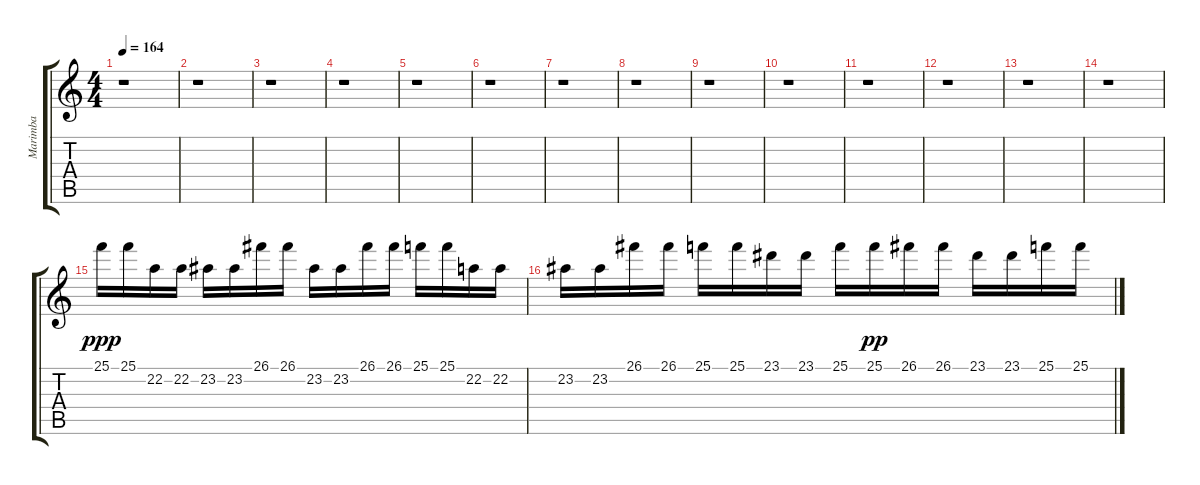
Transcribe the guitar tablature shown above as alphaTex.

\track ("Marimba         " "Marimba   ") {instrument marimba}
\staff {score tabs}
\tuning (E4 B3 G3 D3 A2 E2) {hide}
\ts (4 4)
\tempo 164
\clef g2
\ks c
r.1{dy ff} |
r.1 |
r.1 |
r.1 |
r.1 |
r.1 |
r.1 |
r.1 |
r.1 |
r.1 |
r.1 |
r.1 |
r.1 |
r.1 |
25.1.16{dy ppp} 25.1.16 22.2.16 22.2.16 23.2.16 23.2.16 26.1.16 26.1.16 23.2.16 23.2.16 26.1.16 26.1.16 25.1.16 25.1.16 22.2.16 22.2.16 |
23.2.16 23.2.16 26.1.16 26.1.16 25.1.16 25.1.16 23.1.16 23.1.16 25.1.16 25.1.16{dy pp} 26.1.16 26.1.16 23.1.16 23.1.16 25.1.16 25.1.16
